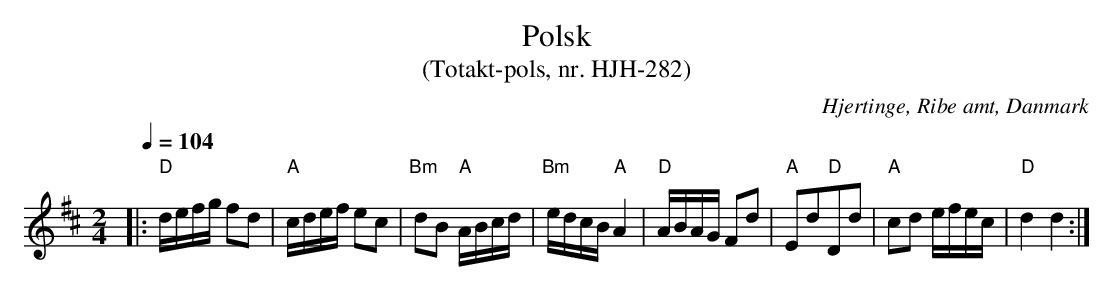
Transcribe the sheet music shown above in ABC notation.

X:1
T:Polsk
T:(Totakt-pols, nr. HJH-282)
O:Hjertinge, Ribe amt, Danmark
M:2/4
L:1/8
Q:1/4=104
K:D
|: "D"d/e/f/g/ fd | "A"c/d/e/f/ ec | "Bm"dB "A"A/B/c/d/ | "Bm"e/d/c/B/ "A"A2 | "D"A/B/A/G/ Fd | "A"Ed"D"Dd | "A"cd e/f/e/c/ | "D"d2 d2 :|
